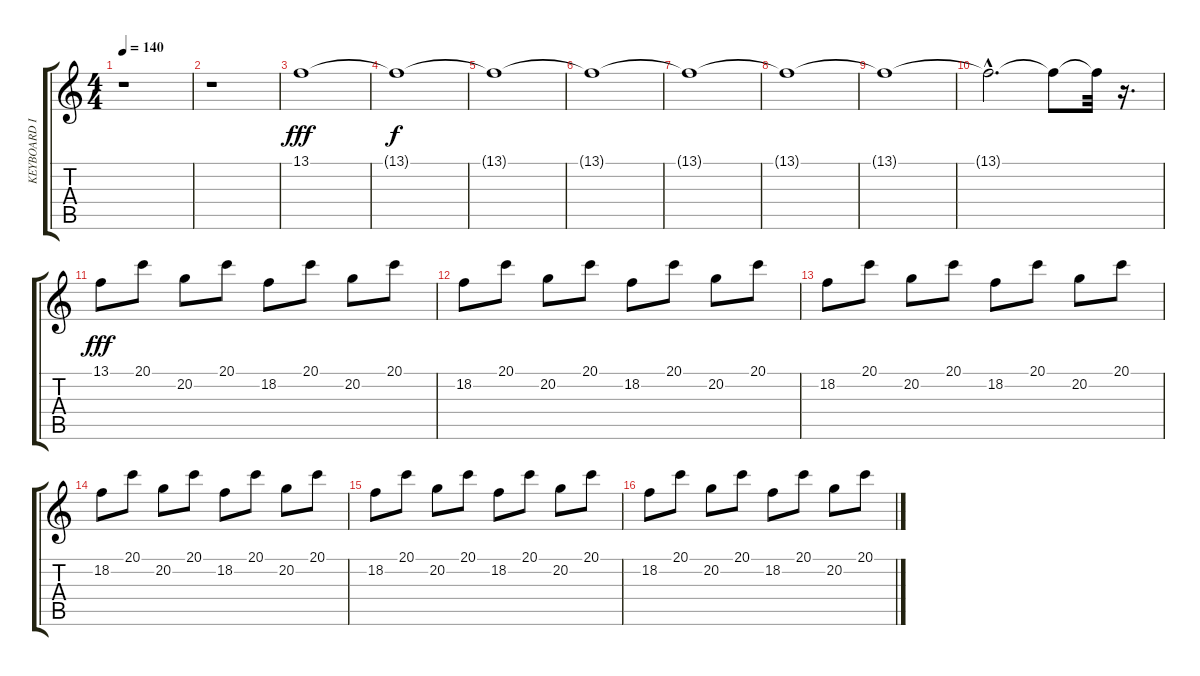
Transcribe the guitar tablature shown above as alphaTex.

\track ("KEYBOARD I" "KEYBOARD I") {instrument stringensemble1}
\staff {score tabs}
\tuning (E4 B3 G3 D3 A2 E2) {hide}
\ts (4 4)
\tempo 140
\clef g2
\ks c
r.1{dy fff instrument stringensemble1} |
r.1 |
13.1.1 |
13.1{t}.1{dy f} |
13.1{t}.1 |
13.1{t}.1 |
13.1{t}.1 |
13.1{t}.1 |
13.1{t}.1 |
13.1{hac t}.2{d} 13.1{t}.8 13.1{t}.32 r.16{d} |
13.1.8{dy fff} 20.1.8 20.2.8 20.1.8 18.2.8 20.1.8 20.2.8 20.1.8 |
18.2.8 20.1.8 20.2.8 20.1.8 18.2.8 20.1.8 20.2.8 20.1.8 |
18.2.8 20.1.8 20.2.8 20.1.8 18.2.8 20.1.8 20.2.8 20.1.8 |
18.2.8 20.1.8 20.2.8 20.1.8 18.2.8 20.1.8 20.2.8 20.1.8 |
18.2.8 20.1.8 20.2.8 20.1.8 18.2.8 20.1.8 20.2.8 20.1.8 |
18.2.8 20.1.8 20.2.8 20.1.8 18.2.8 20.1.8 20.2.8 20.1.8
